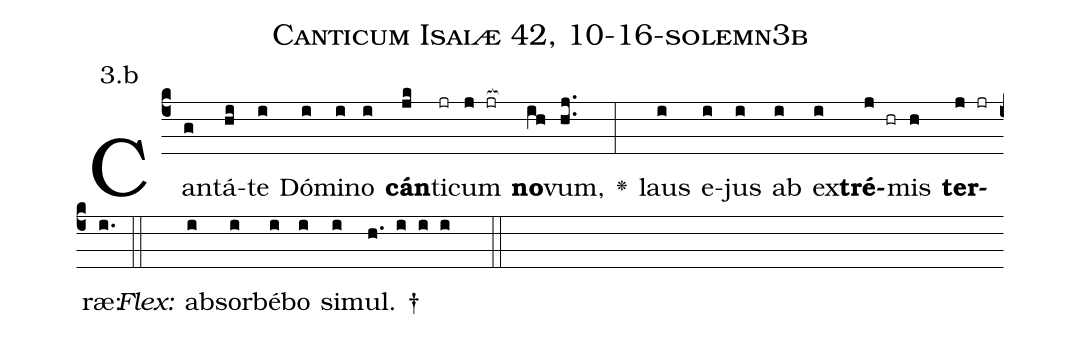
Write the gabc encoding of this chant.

name: Canticum Isaiæ 42, 10-16-solemn3b;
annotation: 3.b;
%%
(c4)Can(g)tá(hi)te(i) Dó(i)mi(i)no(i) <b>cán</b>(jk)ti(jr)cum(j jr[ocb:1{]) <b>no</b>(ih[ocb:0}])vum,(hj..) <v>\greheightstar</v>(:) laus(i) e(i)jus(i) ab(i) ex(i)<b>tré</b>(j hr)mis(h) <b>ter</b>(j jr)ræ:(i.) (::)
<i>Flex:</i>()  ab(i)sor(i)bé(i)bo(i) si(i)mul. †(h. i i i  ::)

%E(i) u(i) o(j) u(h) a(j) e.(i.) (::)
